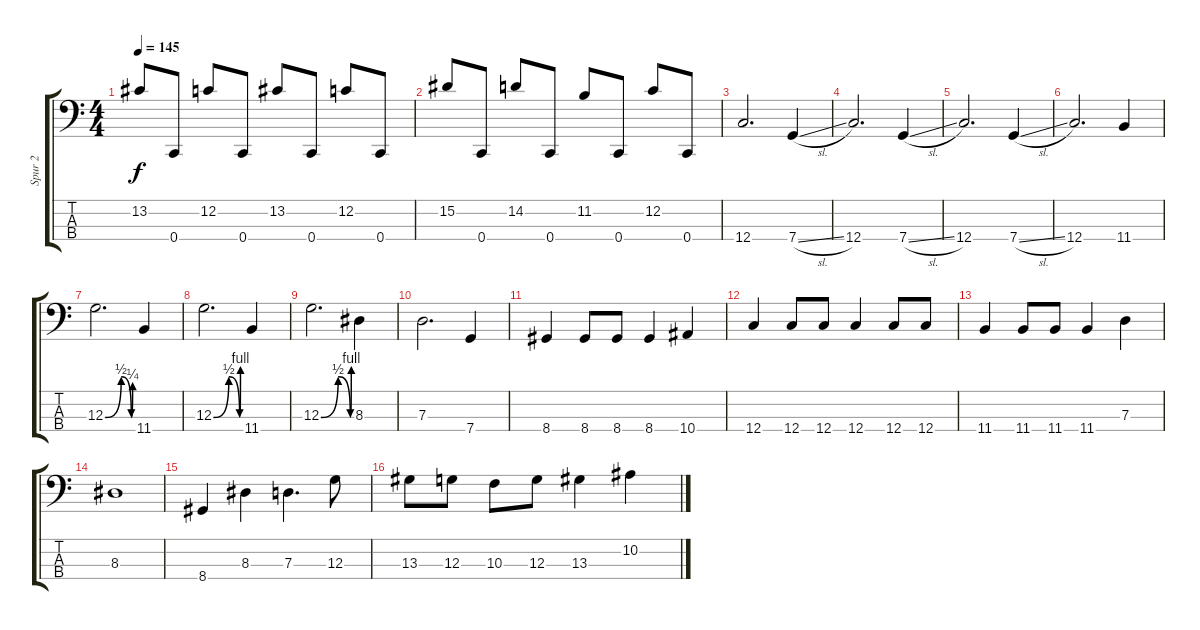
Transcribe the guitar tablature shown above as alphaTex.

\track ("Spur 2" "Spur 2") {instrument distortionguitar}
\staff {score tabs}
\tuning (F2 C2 G1 C1) {hide}
\ts (4 4)
\tempo 145
\clef f4
\ks c
13.2.8{dy f} 0.4.8 12.2.8 0.4.8 13.2.8 0.4.8 12.2.8 0.4.8 |
15.2.8 0.4.8 14.2.8 0.4.8 11.2.8 0.4.8 12.2.8 0.4.8 |
12.4.2{d} 7.4{sl}.4 |
12.4.2{d} 7.4{sl}.4 |
12.4.2{d} 7.4{sl}.4 |
12.4.2{d} 11.4.4 |
12.3{be (custom 0 0 35 2 57 0 60 1)}.2{d} 11.4.4 |
12.3{be (custom 0 0 34 2 58 0 60 4)}.2{d} 11.4.4 |
12.3{be (custom 0 0 34 2 58 0 60 4)}.2{d} 8.3.4 |
7.3.2{d} 7.4.4 |
8.4.4 8.4.8 8.4.8 8.4.4 10.4.4 |
12.4.4 12.4.8 12.4.8 12.4.4 12.4.8 12.4.8 |
11.4.4 11.4.8 11.4.8 11.4.4 7.3.4 |
8.3.1 |
8.4.4 8.3.4 7.3.4{d} 12.3.8 |
13.3.8 12.3.8 10.3.8 12.3.8 13.3.4 10.2.4
